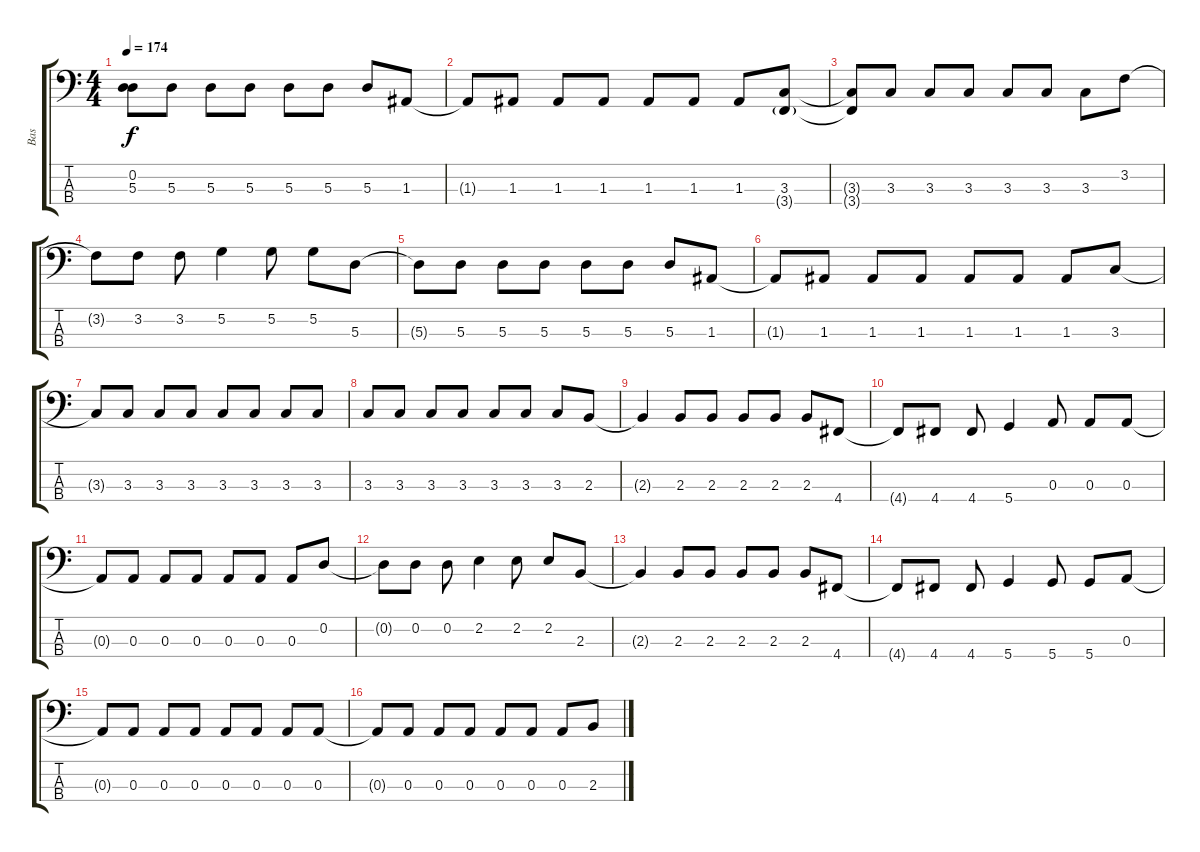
\track ("Bas" "Bas") {instrument electricbassfinger}
\staff {score tabs}
\tuning (G2 D2 A1 D1) {hide}
\ts (4 4)
\tempo 174
\clef f4
\ks c
(0.2 5.3{t}).8{dy f} 5.3.8 5.3.8 5.3.8 5.3.8 5.3.8 5.3.8 1.3.8 |
1.3{t}.8 1.3.8 1.3.8 1.3.8 1.3.8 1.3.8 1.3.8 (3.3 3.4{g}).8 |
(3.3{t} 3.4{t}).8 3.3.8 3.3.8 3.3.8 3.3.8 3.3.8 3.3.8 3.2.8 |
3.2{t}.8 3.2.8 3.2.8 5.2.4 5.2.8 5.2.8 5.3.8 |
5.3{t}.8 5.3.8 5.3.8 5.3.8 5.3.8 5.3.8 5.3.8 1.3.8 |
1.3{t}.8 1.3.8 1.3.8 1.3.8 1.3.8 1.3.8 1.3.8 3.3.8 |
3.3{t}.8 3.3.8 3.3.8 3.3.8 3.3.8 3.3.8 3.3.8 3.3.8 |
3.3.8 3.3.8 3.3.8 3.3.8 3.3.8 3.3.8 3.3.8 2.3.8 |
2.3{t}.4 2.3.8 2.3.8 2.3.8 2.3.8 2.3.8 4.4.8 |
4.4{t}.8 4.4.8 4.4.8 5.4.4 0.3.8 0.3.8 0.3.8 |
0.3{t}.8 0.3.8 0.3.8 0.3.8 0.3.8 0.3.8 0.3.8 0.2.8 |
0.2{t}.8 0.2.8 0.2.8 2.2.4 2.2.8 2.2.8 2.3.8 |
2.3{t}.4 2.3.8 2.3.8 2.3.8 2.3.8 2.3.8 4.4.8 |
4.4{t}.8 4.4.8 4.4.8 5.4.4 5.4.8 5.4.8 0.3.8 |
0.3{t}.8 0.3.8 0.3.8 0.3.8 0.3.8 0.3.8 0.3.8 0.3.8 |
0.3{t}.8 0.3.8 0.3.8 0.3.8 0.3.8 0.3.8 0.3.8 2.3.8
